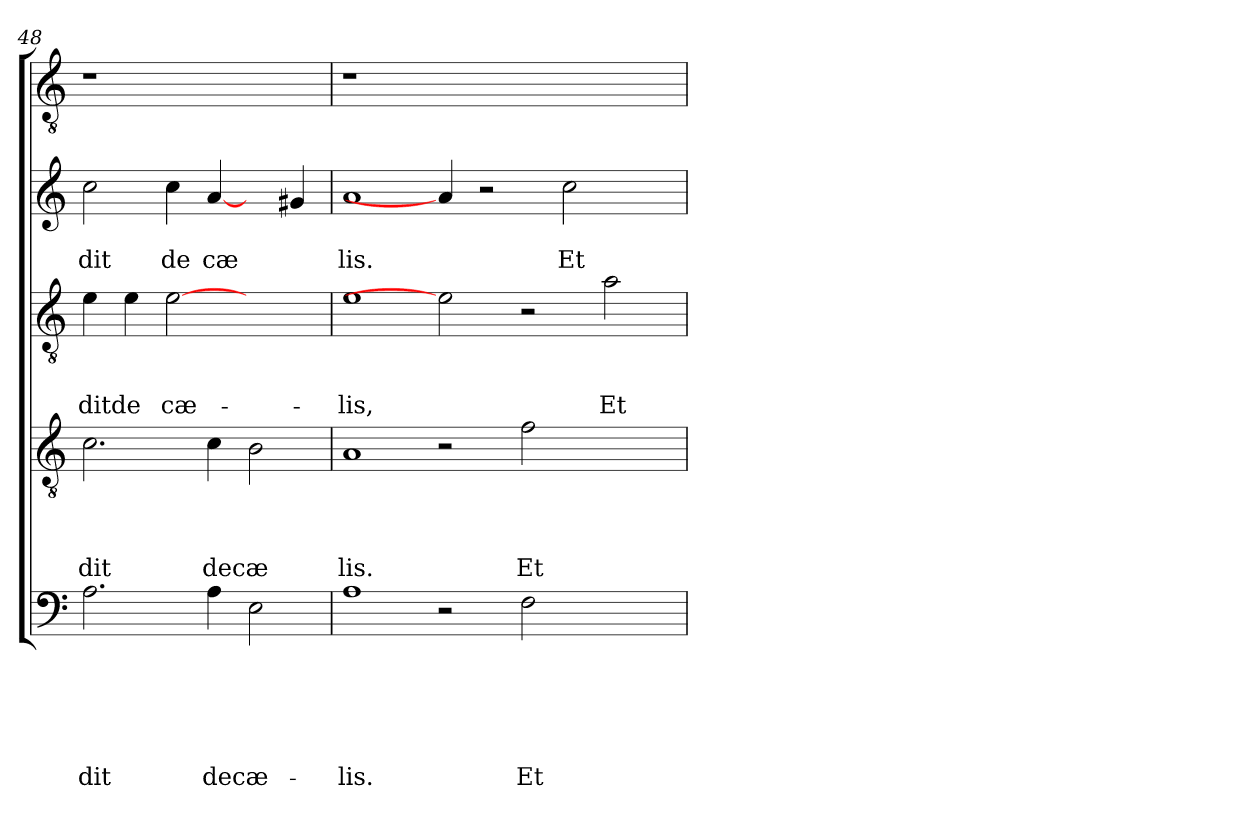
**kern	**text	**text	**text	**text	**text	**text	**kern	**text	**text	**text	**text	**kern	**text	**text	**text	**kern	**text	**text	**kern
*part5	*part5	*part5	*part5	*part5	*part5	*part5	*part4	*part4	*part4	*part4	*part4	*part3	*part3	*part3	*part3	*part2	*part2	*part2	*part1
*staff5	*staff5	*staff5	*staff5	*staff5	*staff5	*staff5	*staff4	*staff4	*staff4	*staff4	*staff4	*staff3	*staff3	*staff3	*staff3	*staff2	*staff2	*staff2	*staff1
!!LO:LB:g=z
*clefF4	*	*	*	*	*	*	*clefGv2	*	*	*	*	*clefGv2	*	*	*	*clefG2	*	*	*clefGv2
*k[]	*	*	*	*	*	*	*k[]	*	*	*	*	*k[]	*	*	*	*k[]	*	*	*k[]
*C:	*	*	*	*	*	*	*C:	*	*	*	*	*C:	*	*	*	*C:	*	*	*C:
=48	=48	=48	=48	=48	=48	=48	=48	=48	=48	=48	=48	=48	=48	=48	=48	=48	=48	=48	=48
!	!	!	!	!	!	!LO:LY:b	!	!	!	!	!LO:LY:b	!	!	!	!LO:LY:b	!	!	!LO:LY:b	!
2.A\	.	.	.	.	.	dit	2.c\	.	.	.	dit	4e\	.	.	ditde	2cc\	.	-dit	1r
.	.	.	.	.	.	.	.	.	.	.	.	4e\	.	.	.	.	.	.	.
!	!	!	!	!	!	!	!	!	!	!	!	!	!	!	!LO:LY:b	!	!	!LO:LY:b	!
.	.	.	.	.	.	.	.	.	.	.	.	[2e	.	.	cæ-	4cc\	.	de	.
!	!	!	!	!	!	!LO:LY:b	!	!	!	!	!LO:LY:b	!	!	!	!	!	!	!LO:LY:b	!
4A\	.	.	.	.	.	decæ-	4c\	.	.	.	decæ	.	.	.	.	[4a/	.	cæ	.
2E\	.	.	.	.	.	.	2B\	.	.	.	.	2ryy	.	.	.	4ryy	.	.	2ryy
.	.	.	.	.	.	.	.	.	.	.	.	.	.	.	.	4g#/	.	.	.
=49	=49	=49	=49	=49	=49	=49	=49	=49	=49	=49	=49	=49	=49	=49	=49	=49	=49	=49	=49
!	!	!	!	!	!	!LO:LY:b	!	!	!	!	!LO:LY:b	!	!	!	!LO:LY:b	!	!	!LO:LY:b	!
1A	.	.	.	.	.	-lis.	1A	.	.	.	lis.	1e	.	.	-lis,	1a	.	lis.	1r
2r	.	.	.	.	.	.	2r	.	.	.	.	2e]	.	.	.	4a/]	.	.	1.ryy
.	.	.	.	.	.	.	.	.	.	.	.	.	.	.	.	2r	.	.	.
!	!	!	!	!	!	!LO:LY:b	!	!	!	!	!LO:LY:b	!	!	!	!	!	!	!	!
2F\	.	.	.	.	.	Et	2f\	.	.	.	Et	2r	.	.	.	.	.	.	.
!	!	!	!	!	!	!	!	!	!	!	!	!	!	!	!	!	!	!LO:LY:b	!
.	.	.	.	.	.	.	.	.	.	.	.	.	.	.	.	2cc\	.	Et	.
!	!	!	!	!	!	!	!	!	!	!	!	!	!	!	!LO:LY:b	!	!	!	!
2ryy	.	.	.	.	.	.	2ryy	.	.	.	.	2a\	.	.	Et	.	.	.	.
.	.	.	.	.	.	.	.	.	.	.	.	.	.	.	.	4ryy	.	.	.
=	=	=	=	=	=	=	=	=	=	=	=	=	=	=	=	=	=	=	=
*-	*-	*-	*-	*-	*-	*-	*-	*-	*-	*-	*-	*-	*-	*-	*-	*-	*-	*-	*-
